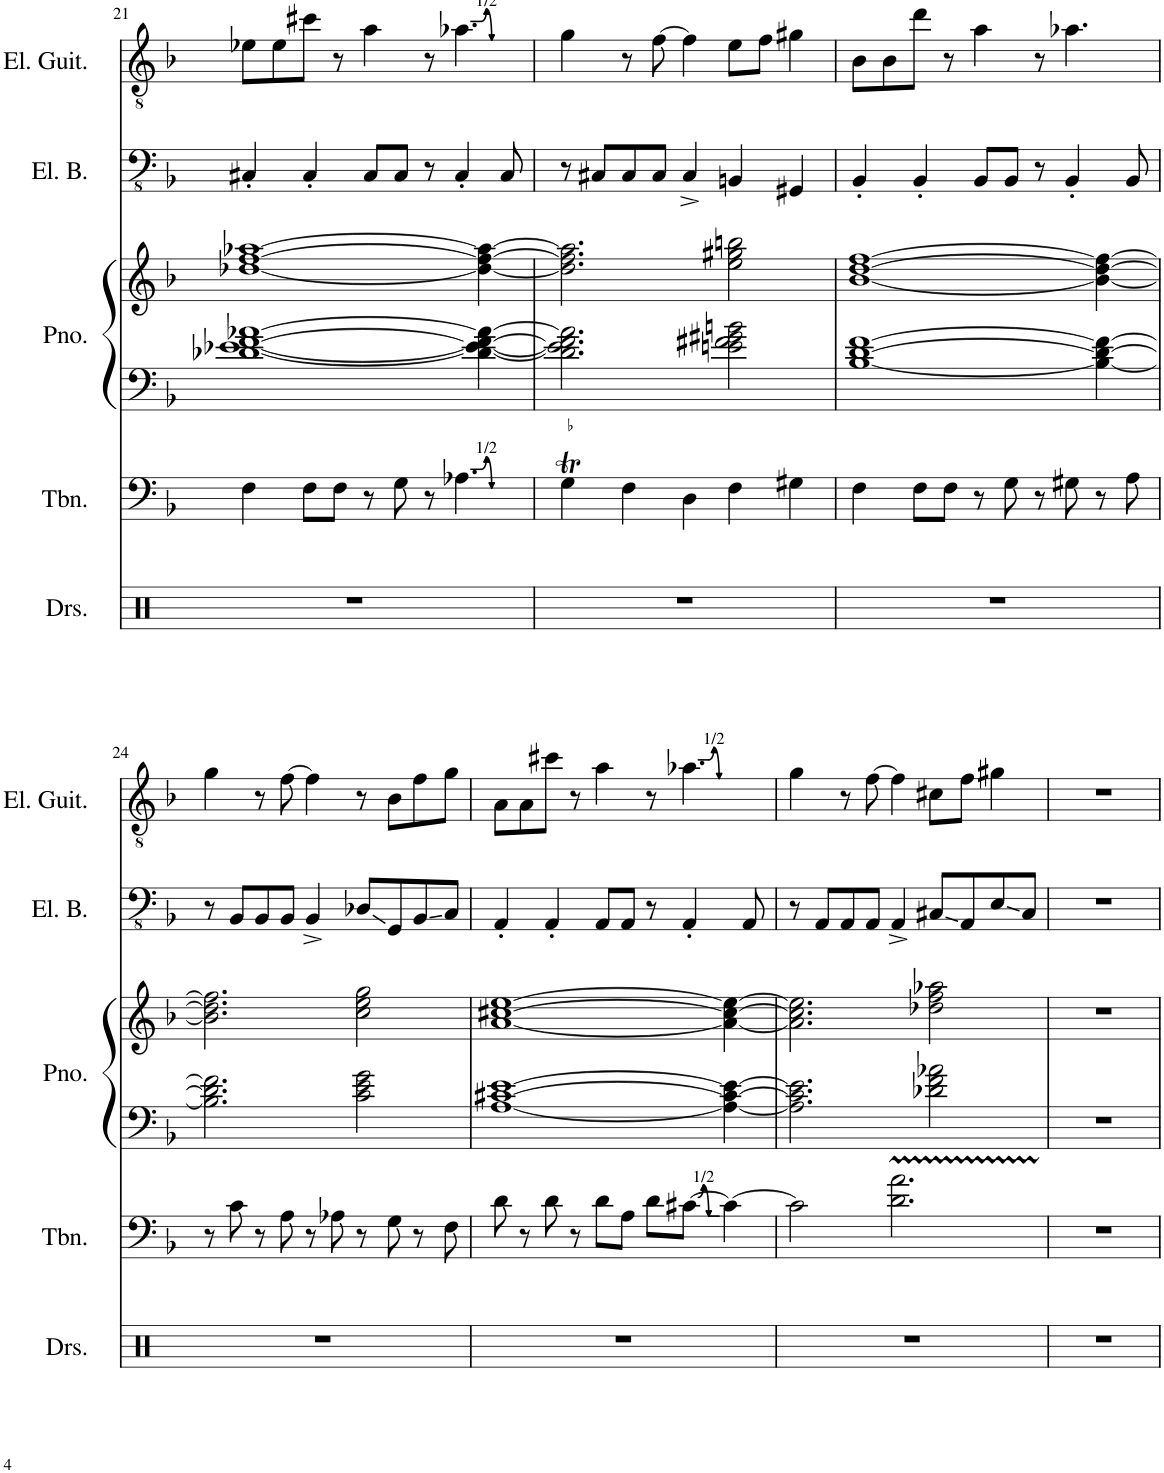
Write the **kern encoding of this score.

**kern	**kern	**kern	**kern	**kern	**kern
*part5	*part4	*part3	*part3	*part2	*part1
*staff6	*staff5	*staff4	*staff3	*staff2	*staff1
*I"Drumset	*I"Trombone	*I"Piano	*	*I"Electric Bass	*I"Electric Guitar
*I'Drs.	*I'Tbn.	*I'Pno.	*	*I'El. B.	*I'El. Guit.
!!LO:PB:g=z
*clefX	*clefF4	*clefF4	*clefG2	*clefFv4	*clefGv2
*k[]	*k[b-]	*k[b-]	*k[b-]	*k[b-]	*k[b-]
*M5/4	*M5/4	*M5/4	*M5/4	*M5/4	*M5/4
=21	=21	=21	=21	=21	=21
4%5r	4F\	[1d-X [1e-X [1f [1a-X	[1dd-X [1ff [1aa-X	4CC#X'/	8e-X\L
.	.	.	.	.	8e-\
.	8F\L	.	.	4CC#'/	8cc#X\J
.	8F\J	.	.	.	8r
.	8r	.	.	8CC#/L	4a\
.	8G\	.	.	8CC#/J	.
.	8r	.	.	8r	8r
.	4.A-X\	.	.	4CC#'/	4.a-X\
.	.	4d-\_ 4e-\_ 4f\_ 4a-\_	4dd-\_ 4ff\_ 4aa-\_	.	.
.	.	.	.	8CC#/	.
=22	=22	=22	=22	=22	=22
4%5r	4GT\	2.d-\] 2.e-\] 2.f\] 2.a-\]	2.dd-\] 2.ff\] 2.aa-\]	8r	4g\
.	.	.	.	8CC#X/L	.
.	4F\	.	.	8CC#/	8r
.	.	.	.	8CC#/J	[8f\
.	4D\	.	.	4CC#^/	4f\]
.	4F\	2en\ 2f#X\ 2g#X\ 2bn\	2ee\ 2gg#X\ 2bbn\	4BBBn/	8e\L
.	.	.	.	.	8f\J
.	4G#X\	.	.	4GGG#X/	4g#X\
=23	=23	=23	=23	=23	=23
4%5r	4F\	[1B- [1d [1f	[1b- [1dd [1ff	4BBB-'/	8B-\L
.	.	.	.	.	8B-\
.	8F\L	.	.	4BBB-'/	8dd\J
.	8F\J	.	.	.	8r
.	8r	.	.	8BBB-/L	4a\
.	8G\	.	.	8BBB-/J	.
.	8r	.	.	8r	8r
.	8G#X\	.	.	4BBB-'/	4.a-X\
.	8r	4B-\_ 4d\_ 4f\_	4b-\_ 4dd\_ 4ff\_	.	.
.	8A\	.	.	8BBB-/	.
!!LO:LB:g=z
=24	=24	=24	=24	=24	=24
4%5r	8r	2.B-\] 2.d\] 2.f\]	2.b-\] 2.dd\] 2.ff\]	8r	4g\
.	8c\	.	.	8BBB-/L	.
.	8r	.	.	8BBB-/	8r
.	8A\	.	.	8BBB-/J	[8f\
.	8r	.	.	4BBB-^/	4f\]
.	8A-X\	.	.	.	.
.	8r	2c\ 2e\ 2g\	2cc\ 2ee\ 2gg\	8DD-X/L	8r
.	8G\	.	.	8GGG/	8B-\L
.	8r	.	.	8BBB-/	8f\
.	8F\	.	.	8CC/J	8g\J
=25	=25	=25	=25	=25	=25
4%5r	8d\	[1A [1c#X [1e	[1a [1cc#X [1ee	4AAA'/	8A\L
.	8r	.	.	.	8A\
.	8d\	.	.	4AAA'/	8cc#X\J
.	8r	.	.	.	8r
.	8d\L	.	.	8AAA/L	4a\
.	8A\J	.	.	8AAA/J	.
.	8d\L	.	.	8r	8r
.	[8c#X\J	.	.	4AAA'/	4.a-X\
.	4c#\_	4A\_ 4c#\_ 4e\_	4a\_ 4cc#\_ 4ee\_	.	.
.	.	.	.	8AAA/	.
=26	=26	=26	=26	=26	=26
4%5r	2c#\]	2.A\] 2.c#\] 2.e\]	2.a\] 2.cc#\] 2.ee\]	8r	4g\
.	.	.	.	8AAA/L	.
.	.	.	.	8AAA/	8r
.	.	.	.	8AAA/J	[8f\
.	2.d\ 2.a\	.	.	4AAA^/	4f\]
.	.	2d-X\ 2f\ 2a-X\	2dd-X\ 2ff\ 2aa-X\	8CC#X/L	8c#X\L
.	.	.	.	8AAA/	8f\J
.	.	.	.	8EE/	4g#X\
.	.	.	.	8CC#/J	.
=27	=27	=27	=27	=27	=27
4%5r	4%5r	4%5r	4%5r	4%5r	4%5r
=	=	=	=	=	=
*-	*-	*-	*-	*-	*-
